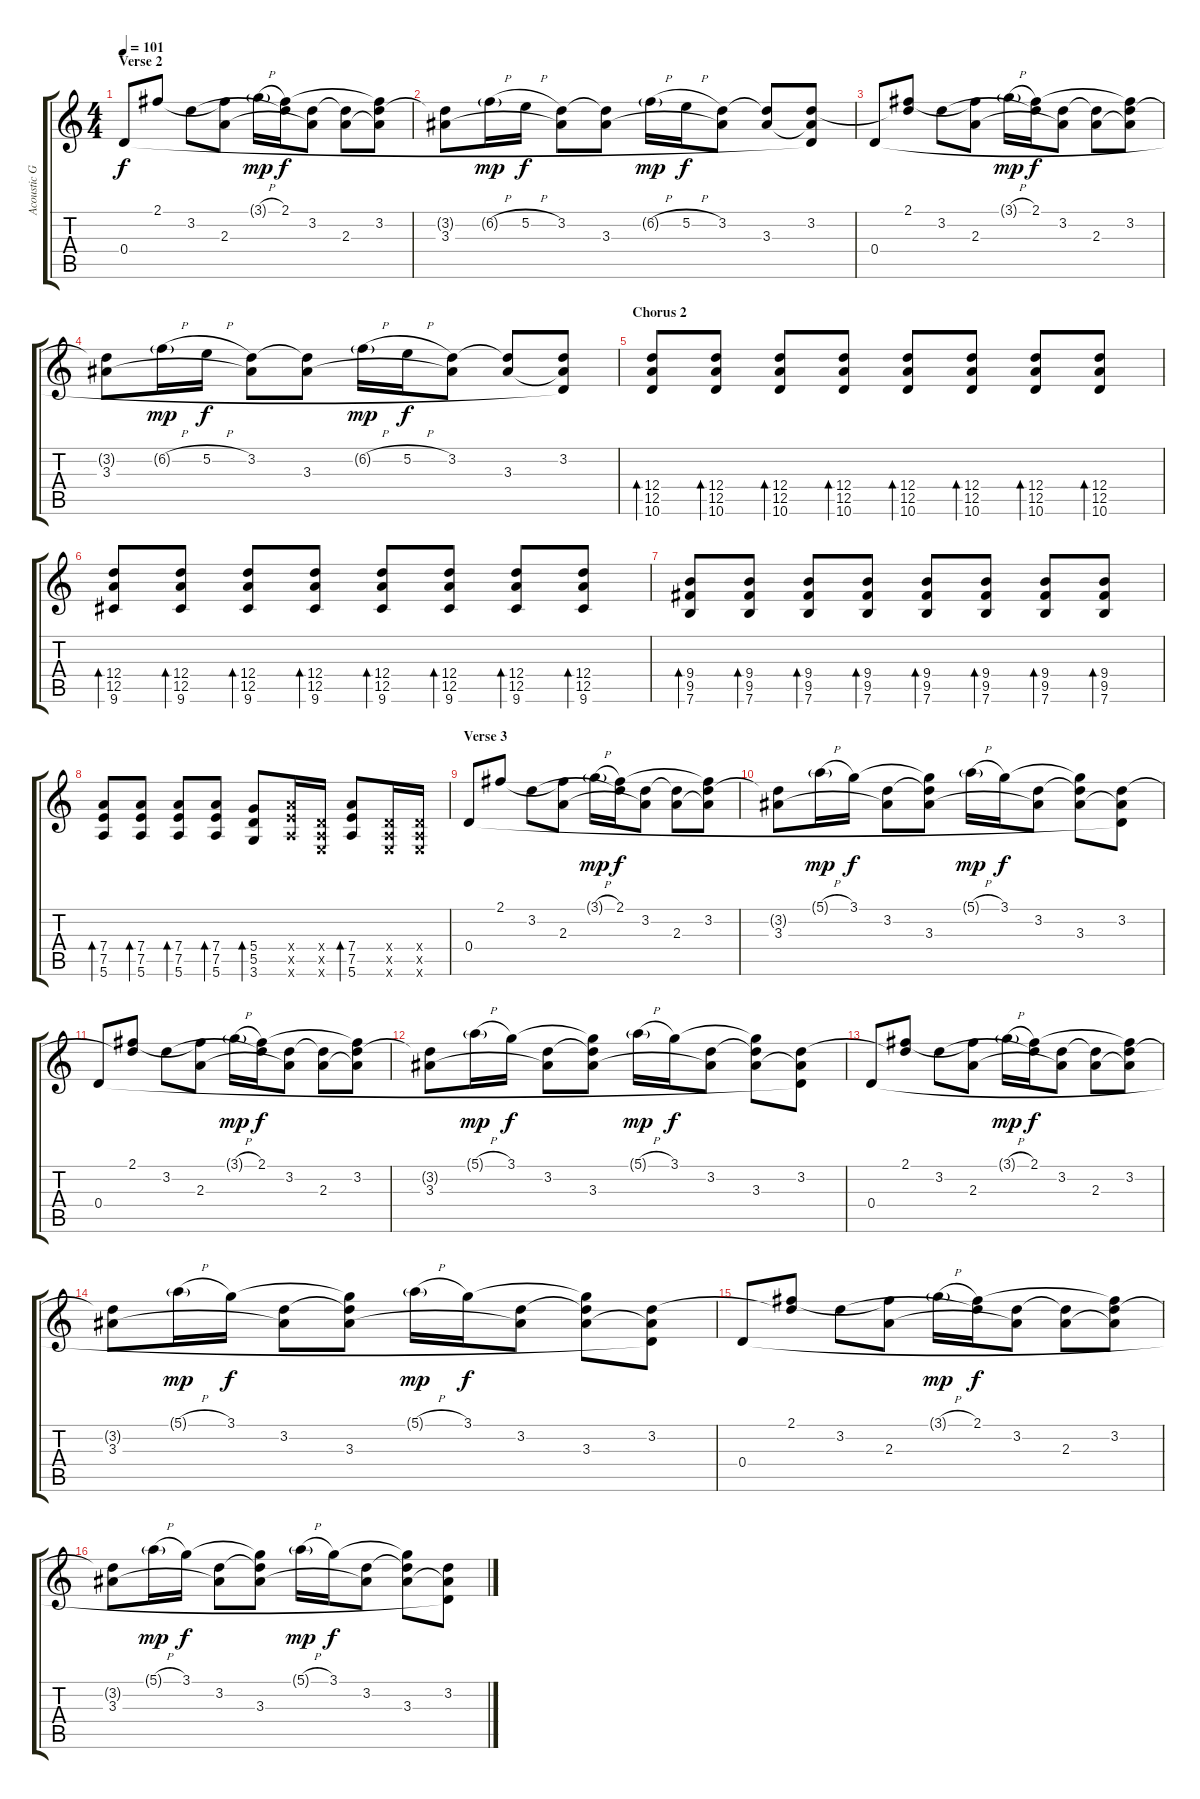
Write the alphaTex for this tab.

\track ("Acoustic Guitiar (KG)" "Acoustic G") {instrument acousticguitarsteel}
\staff {score tabs}
\tuning (E4 B3 G3 D3 A2 E2) {hide}
\ts (4 4)
\section ("" "Verse 2")
\tempo 101
\clef g2
\ks c
0.4.8{dy f} 2.1.8 3.2.8 (2.1{t} 2.3).8 3.1{h g}.16{dy mp} (2.1 3.2{t}).16{dy f} (3.2 2.3{t}).8 (3.2{t} 2.3).8 (2.1{t} 3.2 2.3{t}).8 |
(3.2{t} 3.3).8 6.2{h g}.16{dy mp} 5.2{h}.16{dy f} (3.2 3.3{t}).8 (3.2{t} 3.3).8 6.2{h g}.16{dy mp} 5.2{h}.16{dy f} (3.2 3.3{t}).8 (3.2{t} 3.3).8 (3.2 3.3{t} 0.4{t}).8 |
0.4.8 (2.1 3.2{t}).8 3.2.8 (2.1{t} 2.3).8 3.1{h g}.16{dy mp} (2.1 3.2{t}).16{dy f} (3.2 2.3{t}).8 (3.2{t} 2.3).8 (2.1{t} 3.2 2.3{t}).8 |
(3.2{t} 3.3).8 6.2{h g}.16{dy mp} 5.2{h}.16{dy f} (3.2 3.3{t}).8 (3.2{t} 3.3).8 6.2{h g}.16{dy mp} 5.2{h}.16{dy f} (3.2 3.3{t}).8 (3.2{t} 3.3).8 (3.2 3.3{t} 0.4{t}).8 |
\section ("" "Chorus 2")
(12.4 12.5 10.6).8{bd 30} (12.4 12.5 10.6).8{bd 30} (12.4 12.5 10.6).8{bd 30} (12.4 12.5 10.6).8{bd 30} (12.4 12.5 10.6).8{bd 30} (12.4 12.5 10.6).8{bd 30} (12.4 12.5 10.6).8{bd 30} (12.4 12.5 10.6).8{bd 30} |
(12.4 12.5 9.6).8{bd 30} (12.4 12.5 9.6).8{bd 30} (12.4 12.5 9.6).8{bd 30} (12.4 12.5 9.6).8{bd 30} (12.4 12.5 9.6).8{bd 30} (12.4 12.5 9.6).8{bd 30} (12.4 12.5 9.6).8{bd 30} (12.4 12.5 9.6).8{bd 30} |
(9.4 9.5 7.6).8{bd 30} (9.4 9.5 7.6).8{bd 30} (9.4 9.5 7.6).8{bd 30} (9.4 9.5 7.6).8{bd 30} (9.4 9.5 7.6).8{bd 30} (9.4 9.5 7.6).8{bd 30} (9.4 9.5 7.6).8{bd 30} (9.4 9.5 7.6).8{bd 30} |
(7.4 7.5 5.6).8{bd 30} (7.4 7.5 5.6).8{bd 30} (7.4 7.5 5.6).8{bd 30} (7.4 7.5 5.6).8{bd 30} (5.4 5.5 3.6).8{bd 30} (7.4{x} 7.5{x} 5.6{x}).16 (0.4{x} 0.5{x} 0.6{x}).16 (7.4 7.5 5.6).8{bd 30} (0.4{x} 0.5{x} 0.6{x}).16 (0.4{x} 0.5{x} 0.6{x}).16 |
\section ("" "Verse 3")
0.4.8 2.1.8 3.2.8 (2.1{t} 2.3).8 3.1{h g}.16{dy mp} (2.1 3.2{t}).16{dy f} (3.2 2.3{t}).8 (3.2{t} 2.3).8 (2.1{t} 3.2 2.3{t}).8 |
(3.2{t} 3.3).8 5.1{h g}.16{dy mp} 3.1.16{dy f} (3.2 3.3{t}).8 (3.1{t} 3.2{t} 3.3).8 5.1{h g}.16{dy mp} 3.1.16{dy f} (3.2 3.3{t}).8 (3.1{t} 3.2{t} 3.3).8 (3.2 3.3{t} 0.4{t}).8 |
0.4.8 (2.1 3.2{t}).8 3.2.8 (2.1{t} 2.3).8 3.1{h g}.16{dy mp} (2.1 3.2{t}).16{dy f} (3.2 2.3{t}).8 (3.2{t} 2.3).8 (2.1{t} 3.2 2.3{t}).8 |
(3.2{t} 3.3).8 5.1{h g}.16{dy mp} 3.1.16{dy f} (3.2 3.3{t}).8 (3.1{t} 3.2{t} 3.3).8 5.1{h g}.16{dy mp} 3.1.16{dy f} (3.2 3.3{t}).8 (3.1{t} 3.2{t} 3.3).8 (3.2 3.3{t} 0.4{t}).8 |
0.4.8 (2.1 3.2{t}).8 3.2.8 (2.1{t} 2.3).8 3.1{h g}.16{dy mp} (2.1 3.2{t}).16{dy f} (3.2 2.3{t}).8 (3.2{t} 2.3).8 (2.1{t} 3.2 2.3{t}).8 |
(3.2{t} 3.3).8 5.1{h g}.16{dy mp} 3.1.16{dy f} (3.2 3.3{t}).8 (3.1{t} 3.2{t} 3.3).8 5.1{h g}.16{dy mp} 3.1.16{dy f} (3.2 3.3{t}).8 (3.1{t} 3.2{t} 3.3).8 (3.2 3.3{t} 0.4{t}).8 |
0.4.8 (2.1 3.2{t}).8 3.2.8 (2.1{t} 2.3).8 3.1{h g}.16{dy mp} (2.1 3.2{t}).16{dy f} (3.2 2.3{t}).8 (3.2{t} 2.3).8 (2.1{t} 3.2 2.3{t}).8 |
(3.2{t} 3.3).8 5.1{h g}.16{dy mp} 3.1.16{dy f} (3.2 3.3{t}).8 (3.1{t} 3.2{t} 3.3).8 5.1{h g}.16{dy mp} 3.1.16{dy f} (3.2 3.3{t}).8 (3.1{t} 3.2{t} 3.3).8 (3.2 3.3{t} 0.4{t}).8
